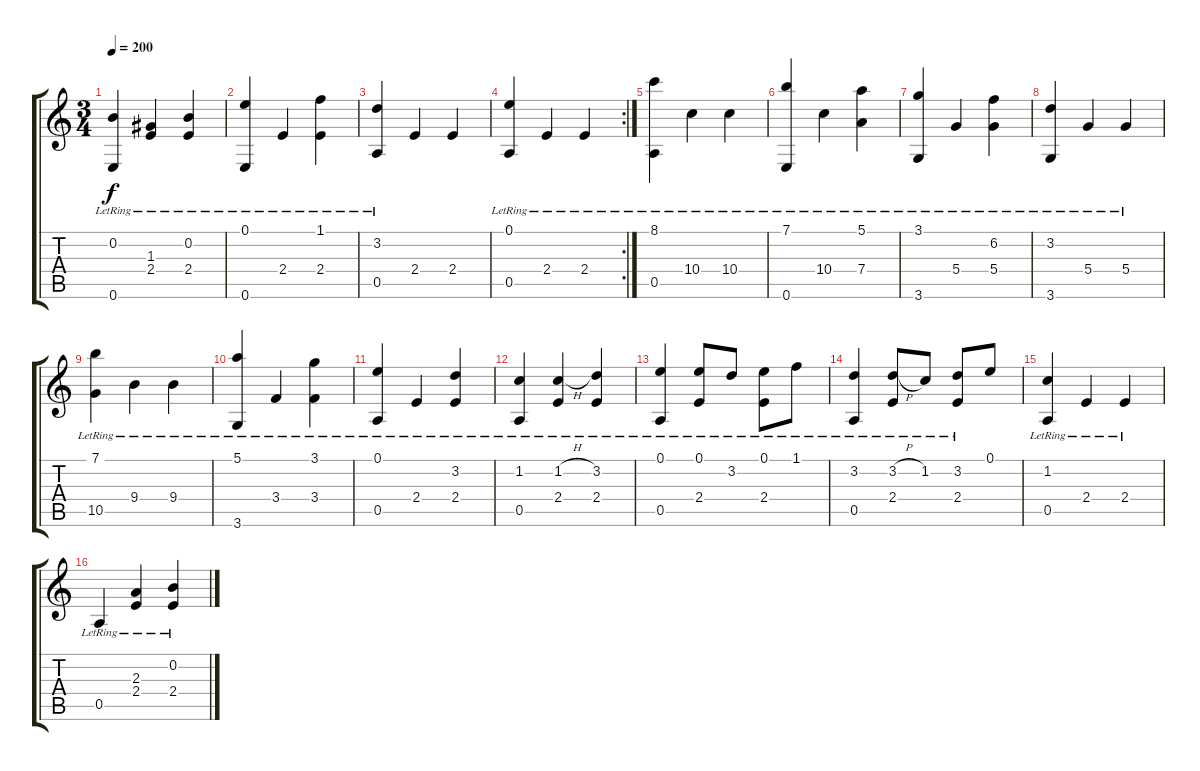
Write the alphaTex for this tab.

\track "" {instrument acousticguitarnylon}
\staff {score tabs}
\tuning (E4 B3 G3 D3 A2 E2) {hide}
\ts (3 4)
\tempo 200
\clef g2
\ks c
(0.2{lr} 0.6{lr}).4{dy f} (1.3{lr} 2.4{lr}).4 (0.2{lr} 2.4{lr}).4 |
(0.1{lr} 0.6{lr}).4 2.4{lr}.4 (1.1{lr} 2.4{lr}).4 |
(3.2{lr} 0.5{lr}).4 2.4.4 2.4.4 |
\rc 2
(0.1{lr} 0.5{lr}).4 2.4{lr}.4 2.4{lr}.4 |
(8.1{lr} 0.5{lr}).4 10.4{lr}.4 10.4{lr}.4 |
(7.1{lr} 0.6{lr}).4 10.4{lr}.4 (5.1{lr} 7.4{lr}).4 |
(3.1{lr} 3.6{lr}).4 5.4{lr}.4 (6.2{lr} 5.4{lr}).4 |
(3.2{lr} 3.6{lr}).4 5.4{lr}.4 5.4{lr}.4 |
(7.1{lr} 10.5{lr}).4 9.4{lr}.4 9.4{lr}.4 |
(5.1{lr} 3.6{lr}).4 3.4{lr}.4 (3.1{lr} 3.4{lr}).4 |
(0.1{lr} 0.5{lr}).4 2.4{lr}.4 (3.2{lr} 2.4{lr}).4 |
(1.2{lr} 0.5{lr}).4 (1.2{h} 2.4{lr}).4 (3.2{lr} 2.4{lr}).4 |
(0.1{lr} 0.5{lr}).4 (0.1{lr} 2.4{lr}).8 3.2{lr}.8 (0.1{lr} 2.4{lr}).8 1.1{lr}.8 |
(3.2{lr} 0.5{lr}).4 (3.2{h} 2.4{lr}).8 1.2{lr}.8 (3.2{lr} 2.4{lr}).8 0.1.8 |
(1.2{lr} 0.5{lr}).4 2.4{lr}.4 2.4{lr}.4 |
0.5{lr}.4 (2.3{lr} 2.4{lr}).4 (0.2{lr} 2.4{lr}).4
